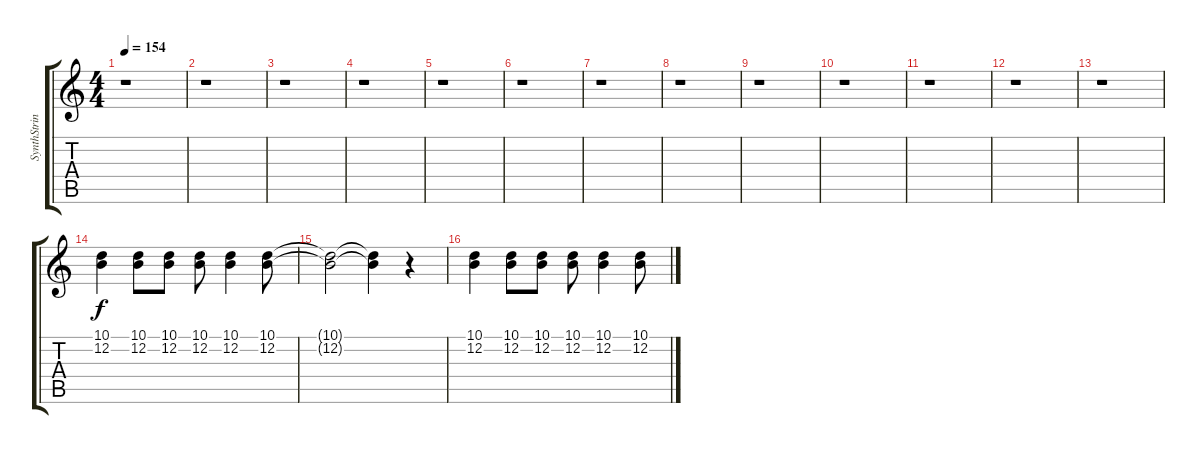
\track ("SynthString" "SynthStrin") {instrument synthstrings2}
\staff {score tabs}
\tuning (E4 B3 G3 D3 A2 E2) {hide}
\ts (4 4)
\tempo 154
\clef g2
\ks c
r.1{dy f} |
r.1 |
r.1 |
r.1 |
r.1 |
r.1 |
r.1 |
r.1 |
r.1 |
r.1 |
r.1 |
r.1 |
r.1 |
(10.1 12.2).4 (10.1 12.2).8 (10.1 12.2).8 (10.1 12.2).8 (10.1 12.2).4 (10.1 12.2).8 |
(10.1{t} 12.2{t}).2 (10.1{t} 12.2{t}).4 r.4 |
(10.1 12.2).4 (10.1 12.2).8 (10.1 12.2).8 (10.1 12.2).8 (10.1 12.2).4 (10.1 12.2).8
